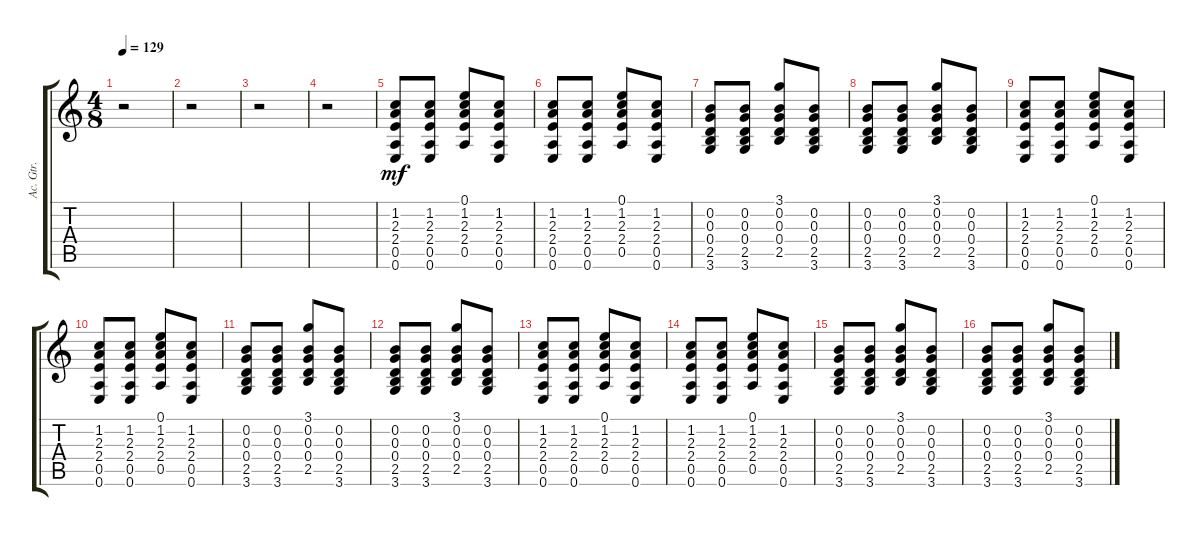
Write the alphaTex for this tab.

\track ("Ac. Gtr." "Ac. Gtr.") {instrument acousticguitarsteel}
\staff {score tabs}
\tuning (E4 B3 G3 D3 A2 E2) {hide}
\ts (4 8)
\tempo 129
\clef g2
\ks c
r.2{dy mf} |
r.2 |
r.2 |
r.2 |
(1.2 2.3 2.4 0.5 0.6).8 (1.2 2.3 2.4 0.5 0.6).8 (0.1 1.2 2.3 2.4 0.5).8 (1.2 2.3 2.4 0.5 0.6).8 |
(1.2 2.3 2.4 0.5 0.6).8 (1.2 2.3 2.4 0.5 0.6).8 (0.1 1.2 2.3 2.4 0.5).8 (1.2 2.3 2.4 0.5 0.6).8 |
(0.2 0.3 0.4 2.5 3.6).8 (0.2 0.3 0.4 2.5 3.6).8 (3.1 0.2 0.3 0.4 2.5).8 (0.2 0.3 0.4 2.5 3.6).8 |
(0.2 0.3 0.4 2.5 3.6).8 (0.2 0.3 0.4 2.5 3.6).8 (3.1 0.2 0.3 0.4 2.5).8 (0.2 0.3 0.4 2.5 3.6).8 |
(1.2 2.3 2.4 0.5 0.6).8 (1.2 2.3 2.4 0.5 0.6).8 (0.1 1.2 2.3 2.4 0.5).8 (1.2 2.3 2.4 0.5 0.6).8 |
(1.2 2.3 2.4 0.5 0.6).8 (1.2 2.3 2.4 0.5 0.6).8 (0.1 1.2 2.3 2.4 0.5).8 (1.2 2.3 2.4 0.5 0.6).8 |
(0.2 0.3 0.4 2.5 3.6).8 (0.2 0.3 0.4 2.5 3.6).8 (3.1 0.2 0.3 0.4 2.5).8 (0.2 0.3 0.4 2.5 3.6).8 |
(0.2 0.3 0.4 2.5 3.6).8 (0.2 0.3 0.4 2.5 3.6).8 (3.1 0.2 0.3 0.4 2.5).8 (0.2 0.3 0.4 2.5 3.6).8 |
(1.2 2.3 2.4 0.5 0.6).8 (1.2 2.3 2.4 0.5 0.6).8 (0.1 1.2 2.3 2.4 0.5).8 (1.2 2.3 2.4 0.5 0.6).8 |
(1.2 2.3 2.4 0.5 0.6).8 (1.2 2.3 2.4 0.5 0.6).8 (0.1 1.2 2.3 2.4 0.5).8 (1.2 2.3 2.4 0.5 0.6).8 |
(0.2 0.3 0.4 2.5 3.6).8 (0.2 0.3 0.4 2.5 3.6).8 (3.1 0.2 0.3 0.4 2.5).8 (0.2 0.3 0.4 2.5 3.6).8 |
(0.2 0.3 0.4 2.5 3.6).8 (0.2 0.3 0.4 2.5 3.6).8 (3.1 0.2 0.3 0.4 2.5).8 (0.2 0.3 0.4 2.5 3.6).8
